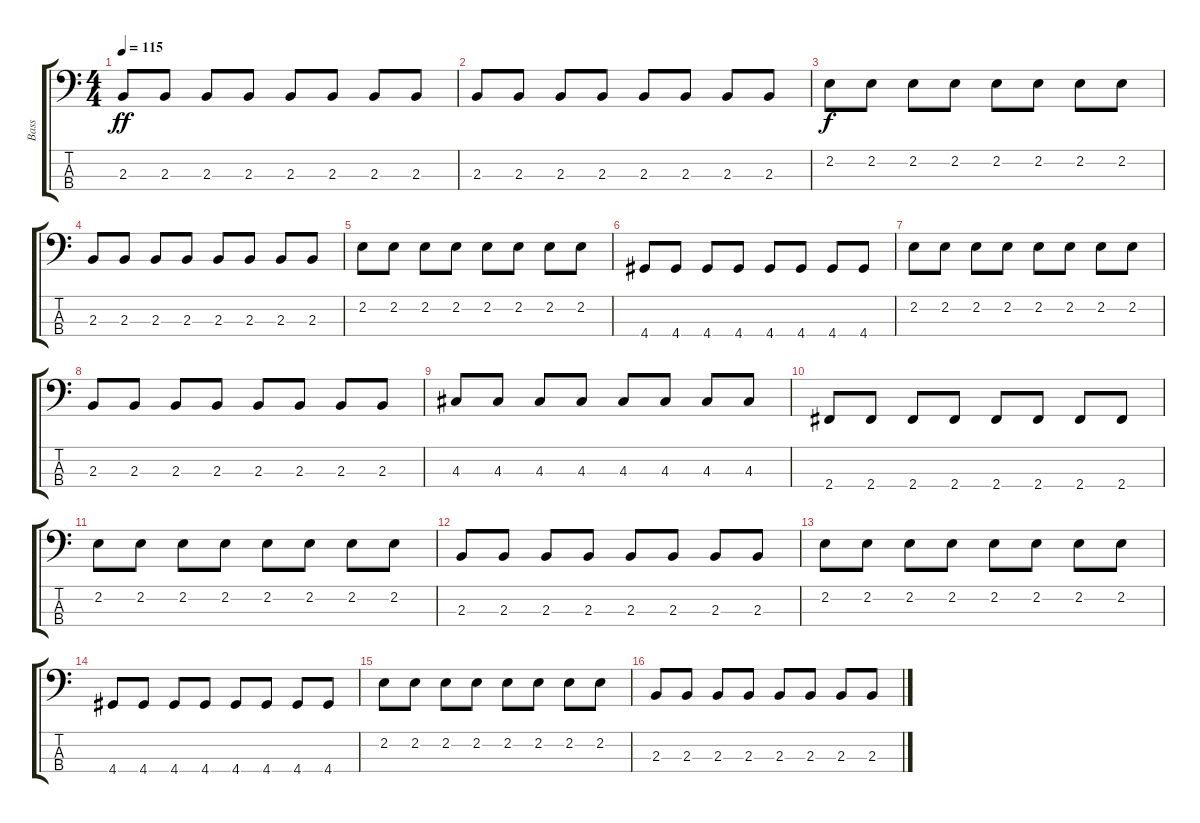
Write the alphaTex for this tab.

\track ("Bass" "Bass") {instrument fretlessbass}
\staff {score tabs}
\tuning (G2 D2 A1 E1) {hide}
\ts (4 4)
\tempo 115
\clef f4
\ks c
2.3.8{dy ff} 2.3.8 2.3.8 2.3.8 2.3.8 2.3.8 2.3.8 2.3.8 |
2.3.8 2.3.8 2.3.8 2.3.8 2.3.8 2.3.8 2.3.8 2.3.8 |
2.2.8{dy f} 2.2.8 2.2.8 2.2.8 2.2.8 2.2.8 2.2.8 2.2.8 |
2.3.8 2.3.8 2.3.8 2.3.8 2.3.8 2.3.8 2.3.8 2.3.8 |
2.2.8 2.2.8 2.2.8 2.2.8 2.2.8 2.2.8 2.2.8 2.2.8 |
4.4.8 4.4.8 4.4.8 4.4.8 4.4.8 4.4.8 4.4.8 4.4.8 |
2.2.8 2.2.8 2.2.8 2.2.8 2.2.8 2.2.8 2.2.8 2.2.8 |
2.3.8 2.3.8 2.3.8 2.3.8 2.3.8 2.3.8 2.3.8 2.3.8 |
4.3.8 4.3.8 4.3.8 4.3.8 4.3.8 4.3.8 4.3.8 4.3.8 |
2.4.8 2.4.8 2.4.8 2.4.8 2.4.8 2.4.8 2.4.8 2.4.8 |
2.2.8 2.2.8 2.2.8 2.2.8 2.2.8 2.2.8 2.2.8 2.2.8 |
2.3.8 2.3.8 2.3.8 2.3.8 2.3.8 2.3.8 2.3.8 2.3.8 |
2.2.8 2.2.8 2.2.8 2.2.8 2.2.8 2.2.8 2.2.8 2.2.8 |
4.4.8 4.4.8 4.4.8 4.4.8 4.4.8 4.4.8 4.4.8 4.4.8 |
2.2.8 2.2.8 2.2.8 2.2.8 2.2.8 2.2.8 2.2.8 2.2.8 |
2.3.8 2.3.8 2.3.8 2.3.8 2.3.8 2.3.8 2.3.8 2.3.8
